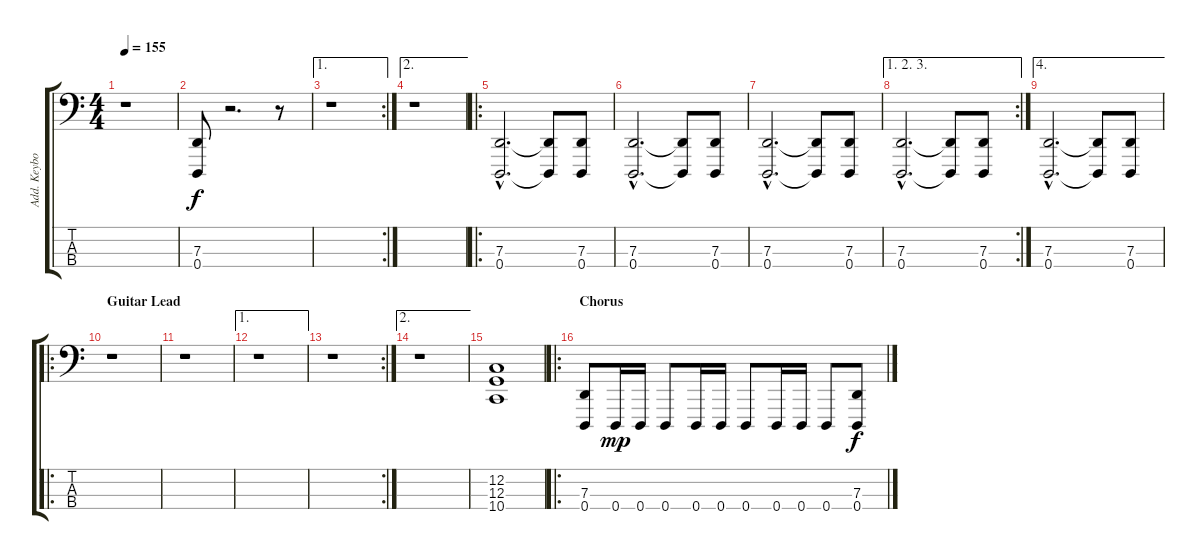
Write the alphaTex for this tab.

\track ("Add. Keyboards" "Add. Keybo") {instrument timpani}
\staff {score tabs}
\tuning (F2 C2 G1 D1) {hide}
\ts (4 4)
\tempo 155
\clef f4
\ks c
r.1{dy f} |
(7.3 0.4).8 r.2{d} r.8 |
\ae 1
\rc 2
r.1 |
\ae 2
r.1 |
\ro
(7.3{hac} 0.4{hac}).2{d} (7.3{t} 0.4{t}).8 (7.3 0.4).8 |
(7.3{hac} 0.4{hac}).2{d} (7.3{t} 0.4{t}).8 (7.3 0.4).8 |
(7.3{hac} 0.4{hac}).2{d} (7.3{t} 0.4{t}).8 (7.3 0.4).8 |
\ae (1 2 3)
\rc 2
(7.3{hac} 0.4{hac}).2{d} (7.3{t} 0.4{t}).8 (7.3 0.4).8 |
\ae 4
(7.3{hac} 0.4{hac}).2{d} (7.3{t} 0.4{t}).8 (7.3 0.4).8 |
\ro
\section ("" "Guitar Lead")
r.1 |
r.1 |
\ae 1
r.1 |
\rc 2
r.1 |
\ae 2
r.1 |
(12.2 12.3 10.4).1{instrument reversecymbal} |
\ro
\section ("" "Chorus")
(7.3 0.4).8{volume 13 instrument timpani} 0.4.16{dy mp} 0.4.16 0.4.8 0.4.16 0.4.16 0.4.8 0.4.16 0.4.16 0.4.8 (7.3 0.4).8{dy f}
